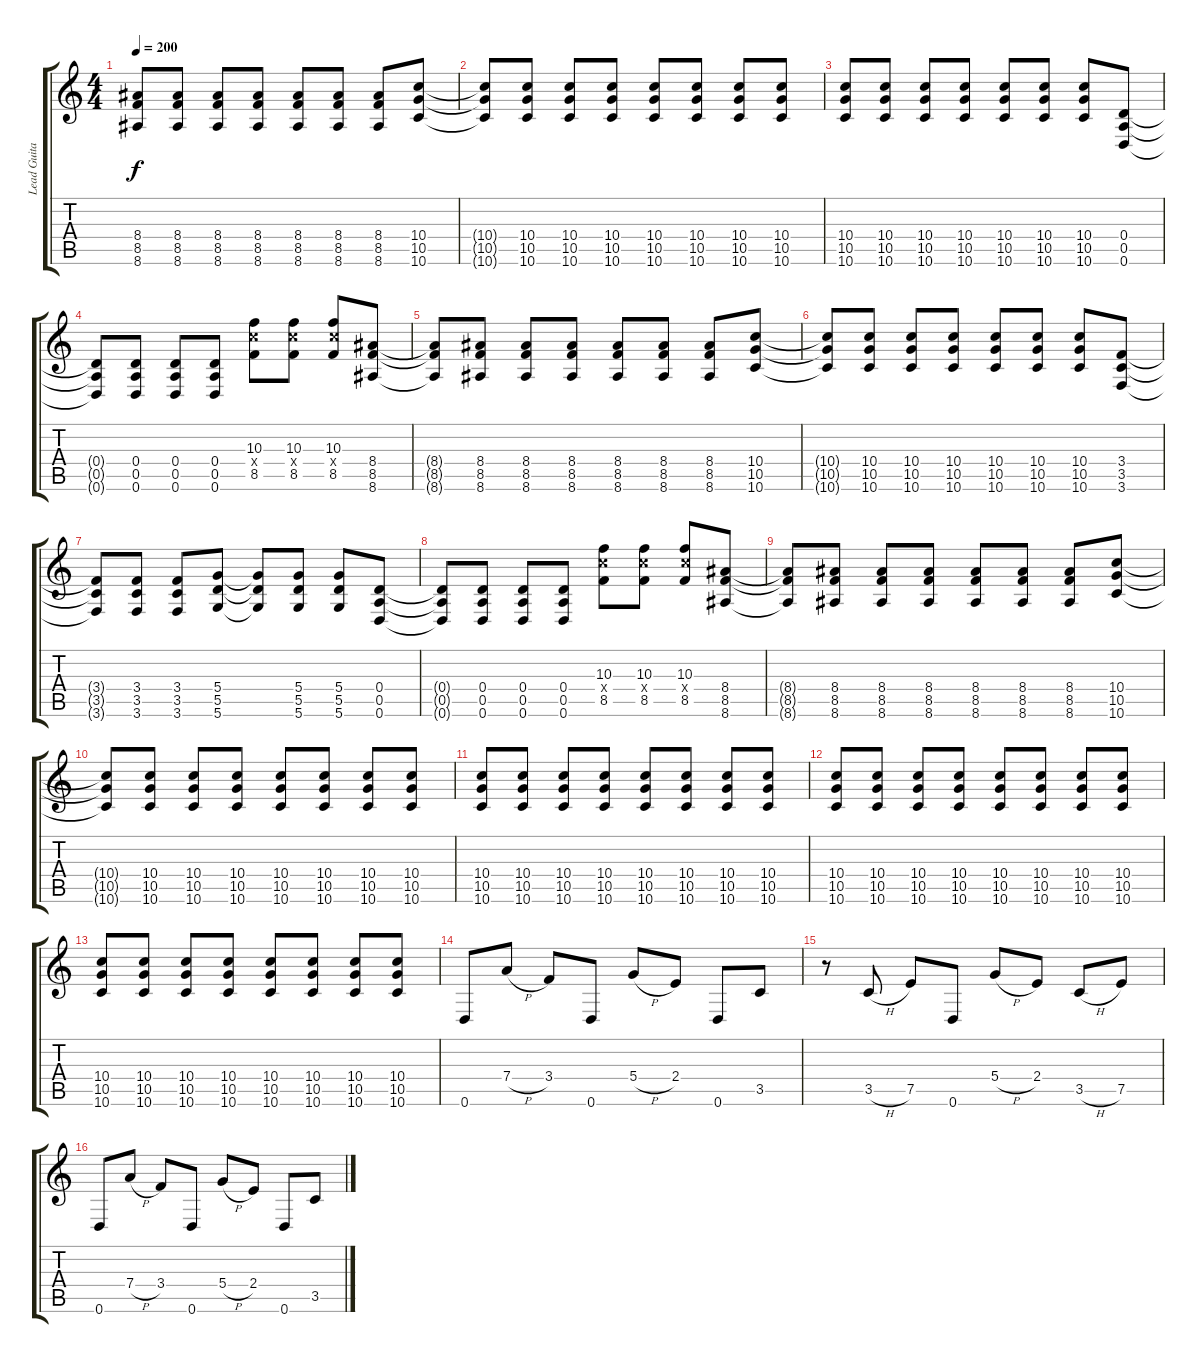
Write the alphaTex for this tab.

\track ("Lead Guitar" "Lead Guita") {instrument distortionguitar}
\staff {score tabs}
\tuning (E4 B3 G3 D3 A2 D2) {hide}
\ts (4 4)
\tempo 200
\clef g2
\ks c
(8.4{t} 8.5{t} 8.6{t}).8{dy f} (8.4 8.5 8.6).8 (8.4 8.5 8.6).8 (8.4 8.5 8.6).8 (8.4 8.5 8.6).8 (8.4 8.5 8.6).8 (8.4 8.5 8.6).8 (10.4 10.5 10.6).8 |
(10.4{t} 10.5{t} 10.6{t}).8 (10.4 10.5 10.6).8 (10.4 10.5 10.6).8 (10.4 10.5 10.6).8 (10.4 10.5 10.6).8 (10.4 10.5 10.6).8 (10.4 10.5 10.6).8 (10.4 10.5 10.6).8 |
(10.4 10.5 10.6).8 (10.4 10.5 10.6).8 (10.4 10.5 10.6).8 (10.4 10.5 10.6).8 (10.4 10.5 10.6).8 (10.4 10.5 10.6).8 (10.4 10.5 10.6).8 (0.4 0.5 0.6).8 |
(0.4{t} 0.5{t} 0.6{t}).8 (0.4 0.5 0.6).8 (0.4 0.5 0.6).8 (0.4 0.5 0.6).8 (10.3 10.4{x} 8.5).8 (10.3 10.4{x} 8.5).8 (10.3 10.4{x} 8.5).8 (8.4 8.5 8.6).8 |
(8.4{t} 8.5{t} 8.6{t}).8 (8.4 8.5 8.6).8 (8.4 8.5 8.6).8 (8.4 8.5 8.6).8 (8.4 8.5 8.6).8 (8.4 8.5 8.6).8 (8.4 8.5 8.6).8 (10.4 10.5 10.6).8 |
(10.4{t} 10.5{t} 10.6{t}).8 (10.4 10.5 10.6).8 (10.4 10.5 10.6).8 (10.4 10.5 10.6).8 (10.4 10.5 10.6).8 (10.4 10.5 10.6).8 (10.4 10.5 10.6).8 (3.4 3.5 3.6).8 |
(3.4{t} 3.5{t} 3.6{t}).8 (3.4 3.5 3.6).8 (3.4 3.5 3.6).8 (5.4 5.5 5.6).8 (5.4{t} 5.5{t} 5.6{t}).8 (5.4 5.5 5.6).8 (5.4 5.5 5.6).8 (0.4 0.5 0.6).8 |
(0.4{t} 0.5{t} 0.6{t}).8 (0.4 0.5 0.6).8 (0.4 0.5 0.6).8 (0.4 0.5 0.6).8 (10.3 10.4{x} 8.5).8 (10.3 10.4{x} 8.5).8 (10.3 10.4{x} 8.5).8 (8.4 8.5 8.6).8 |
(8.4{t} 8.5{t} 8.6{t}).8 (8.4 8.5 8.6).8 (8.4 8.5 8.6).8 (8.4 8.5 8.6).8 (8.4 8.5 8.6).8 (8.4 8.5 8.6).8 (8.4 8.5 8.6).8 (10.4 10.5 10.6).8 |
(10.4{t} 10.5{t} 10.6{t}).8 (10.4 10.5 10.6).8 (10.4 10.5 10.6).8 (10.4 10.5 10.6).8 (10.4 10.5 10.6).8 (10.4 10.5 10.6).8 (10.4 10.5 10.6).8 (10.4 10.5 10.6).8 |
(10.4 10.5 10.6).8 (10.4 10.5 10.6).8 (10.4 10.5 10.6).8 (10.4 10.5 10.6).8 (10.4 10.5 10.6).8 (10.4 10.5 10.6).8 (10.4 10.5 10.6).8 (10.4 10.5 10.6).8 |
(10.4 10.5 10.6).8 (10.4 10.5 10.6).8 (10.4 10.5 10.6).8 (10.4 10.5 10.6).8 (10.4 10.5 10.6).8 (10.4 10.5 10.6).8 (10.4 10.5 10.6).8 (10.4 10.5 10.6).8 |
(10.4 10.5 10.6).8 (10.4 10.5 10.6).8 (10.4 10.5 10.6).8 (10.4 10.5 10.6).8 (10.4 10.5 10.6).8 (10.4 10.5 10.6).8 (10.4 10.5 10.6).8 (10.4 10.5 10.6).8 |
0.6.8 7.4{h}.8 3.4.8 0.6.8 5.4{h}.8 2.4.8 0.6.8 3.5.8 |
r.8 3.5{h}.8 7.5.8 0.6.8 5.4{h}.8 2.4.8 3.5{h}.8 7.5.8 |
0.6.8 7.4{h}.8 3.4.8 0.6.8 5.4{h}.8 2.4.8 0.6.8 3.5.8
